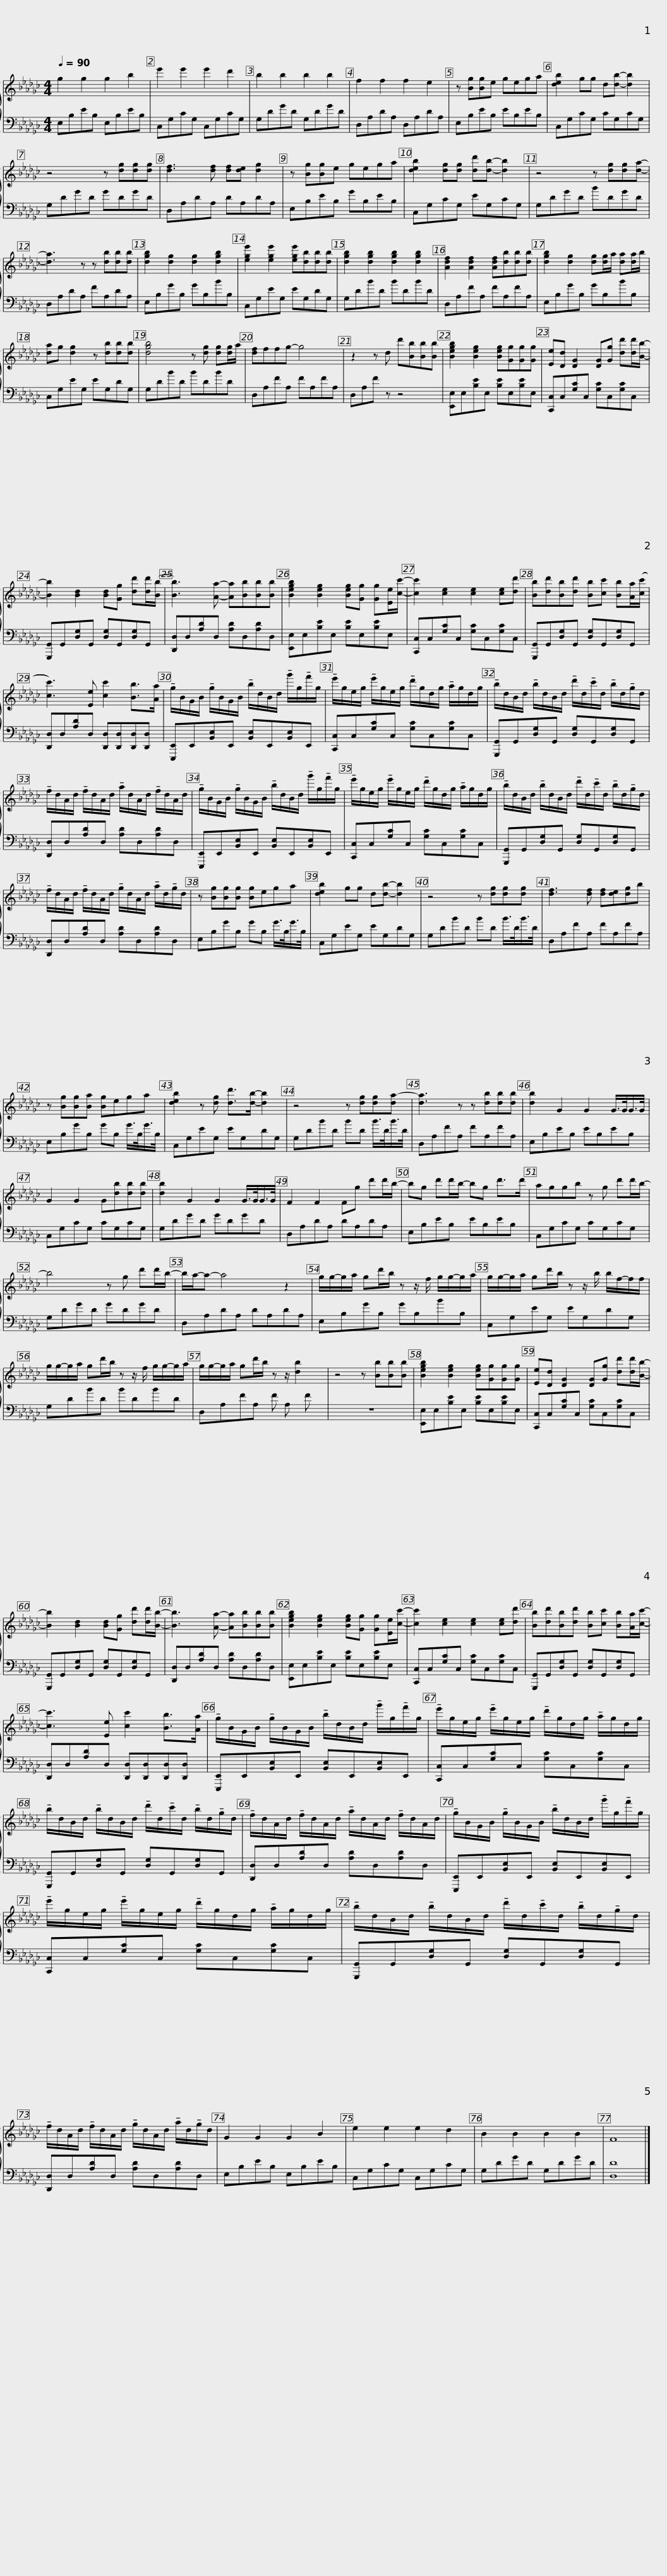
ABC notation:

X:1
%%score { 1 | ( 2 3 ) }
L:1/8
Q:1/4=90
M:4/4
I:linebreak $
K:Gb
V:1 treble
V:2 bass
V:3 bass
V:1
 g2 g2 g2 b2 | e'2 e'2 e'2 d'2 | b2 b2 b2 b2 | f2 f2 f2 e2 |$ z [Bg][Bg]e gega | %5
 [deb]2 gg d[db]- [db]2 | z4 z [dg][dg][dg] | [df]3 [df] [df][de] [dg]2 |$ z [Bg][Bg]e gega | [deb]2 [dg][dg] [dd'][db]- [db]2 | %10
 z4 z [dg][dg][da]- | [da]3 z z [db][db][db] |$ [dgb]2 [dg]2 [dg]2 [dgb]2 | [ege']2 [ege']2 [ege'][db][db][db] | [dgb]2 [dgb]2 [dgb]2 [dgb]2 | %15
 [Adf]2 [Adf]2 [Adf][db][db][db] |$ [dgb]2 [dg]2 [dg][dg]/a/ [da][da]/b/ | [da]g [dg]2 z [db][db][db] | [dgb]4 z [dg] [dg][dg]/a/ | [df]ffg- g4 |$ %20
 z2 z d d'[Bb][Bb][Bb] | [Begb]2 [Beg]2 [Beg][Gg][Gg][Gg] | [Ee][Dd] [DG]2 [DG][Gg] [dd'][dd']/[Bb]/- | [Bb]2 [Bd]2 [Bd][Gg] [dd'][dd']/([Bb]/ |$ [Bb]3) [Aa]- [Aa][Bb][Bb][Bb] | %25
 [Begb]2 [Beg]2 [Beg][Gg] [Gg][Ee]/[cc']/- | [cc']2 [ce]2 [ce]2 [ce][dd'] | [Bb][dd'][Bb][dd'] [Bb][cc'] [Bb][Aa]/(([cc']/ |$ [cc']3)) [Ee] [cc']2 [Bb]>[Aa] | !tenuto!g/B/G/B/ !tenuto!g/B/G/B/ !tenuto!b/d/B/d/ !tenuto!g'/g/!tenuto!f'/g/ |$ %30
 !tenuto!e'/g/e/g/ !tenuto!e'/g/e/g/ !tenuto!d'/g/d/g/ !tenuto!a/g/d/g/ |$ !tenuto!b/d/B/d/ !tenuto!b/d/B/d/ !tenuto!d'/d/!tenuto!c'/d/ !tenuto!b/d/!tenuto!g/d/ | !tenuto!f/d/A/d/ !tenuto!f/d/A/d/ !tenuto!a/d/A/d/ !tenuto!f/d/A/d/ |$ !tenuto!g/B/G/B/ !tenuto!g/B/G/B/ !tenuto!b/d/B/d/ !tenuto!g'/g/!tenuto!f'/g/ | !tenuto!e'/g/e/g/ !tenuto!e'/g/e/g/ !tenuto!d'/g/d/g/ !tenuto!a/g/d/g/ |$ %35
 !tenuto!b/d/B/d/ !tenuto!b/d/B/d/ !tenuto!d'/d/!tenuto!c'/d/ !tenuto!b/d/!tenuto!g/d/ | !tenuto!f/d/A/d/ !tenuto!f/d/A/d/ !tenuto!g/d/A/d/ !tenuto!a/d/!tenuto!g/d/ | z [Bg][Bg][Bg] [Bg]ega |$ [deb]2 gg d[db]- [db]2 | z4 z [dg][dg][dg] | %40
 [df]3 [df] [df][de][dg]b |$ z [Bg][Bg][Ba] [Bg]ega |$ [deb]2 z [dg] [dd']>[db]- [db]2 | z4 z [dg][dg][da-] | [da]3 z z [db][db][db] |$ %45
 [db]2 G2 G2 G/>G/G/>G/ |$ G2 G2 G[db][db][db] | [db]2 G2 G2 G/>G/G/>G/ | F2 F2 Fg d'd'/b/- |$ bg d'd'/b/- bg d'>d' |$ %50
 aggb z g d'd'/b/- | b4 z g d'd'/b/- | b/a/-a- a4 z2 |$ g/g/-g/a/ gd'/b/ z z/ f/ g/g/-g/a/ | g/g/-g/a/ gd'/b/ z z/ b/ b/f/-f/f/ |$ %55
 g/g/-g/a/ gd'/b/ z z/ f/ g/g/-g/a/ | g/g/-g/a/ gd'/b/ z z/ [db]2- | z4 z [Bb][Bb][Bb] |$ [Begb]2 [Beg]2 [Beg][Gg][Gg][Gg] | [Ee][Dd] [DG]2 [DG][Gg] [dd'][dd']/[Bb]/- | %60
 [Bb]2 [Bd]2 [Bd][Gg] [dd'][dd']/[Bb]/- | [Bb]3 [Aa]- [Aa][Bb][Bb][Bb] |$ [Begb]2 [Beg]2 [Beg][Gg] [Gg][Ee]/[cc']/- | [cc']2 [ce]2 [ce]2 [ce][dd'] | [Bb][dd'][Bb][dd'] [Bb][cc'] [Bb][Aa]/[cc']/- | %65
 [cc']3 [Ee] [cc']2 [Bb]>[Aa] |$ !tenuto!g/B/G/B/ !tenuto!g/B/G/B/ !tenuto!b/d/B/d/ !tenuto!g'/g/!tenuto!f'/g/ | !tenuto!e'/g/e/g/ !tenuto!e'/g/e/g/ !tenuto!d'/g/d/g/ !tenuto!a/g/d/g/ |$ !tenuto!b/d/B/d/ !tenuto!b/d/B/d/ !tenuto!d'/d/!tenuto!c'/d/ !tenuto!b/d/!tenuto!g/d/ | !tenuto!f/d/A/d/ !tenuto!f/d/A/d/ !tenuto!a/d/A/d/ !tenuto!f/d/A/d/ |$ %70
 !tenuto!g/B/G/B/ !tenuto!g/B/G/B/ !tenuto!b/d/B/d/ !tenuto!g'/g/!tenuto!f'/g/ | !tenuto!e'/g/e/g/ !tenuto!e'/g/e/g/ !tenuto!d'/g/d/g/ !tenuto!a/g/d/g/ |$ !tenuto!b/d/B/d/ !tenuto!b/d/B/d/ !tenuto!d'/d/!tenuto!c'/d/ !tenuto!b/d/!tenuto!g/d/ | !tenuto!f/d/A/d/ !tenuto!f/d/A/d/ !tenuto!g/d/A/d/ !tenuto!a/d/!tenuto!g/d/ | G2 G2 G2 B2 |$ %75
 e2 e2 e2 d2 | B2 B2 B2 B2 | F8 |] %78
V:2
 E,B,EB, E,B,EB, | C,G,CG, C,G,CG, | G,DGD G,DGD | D,A,DA, D,A,DA, |$ E,B,EB, EB,EB, | %5
 C,G,CG, CG,CG, | G,DGD GDGD | D,A,DA, DA,DA, |$ E,B,EB, GB,EB, | C,G,CG, EG,CG, | %10
 G,DGD BDGD | D,A,DA, FA,DA, |$ E,B,GB, GB,BB, | C,G,EG, EG,DG, | G,DBD BDBD | %15
 D,A,FA, FA,FA, |$ E,B,GB, GB,BB, | C,G,EG, EG,DG, | G,DBD BDBD | D,A,FA, FA,FA, |$ %20
 D,A,F z z4 | [E,,E,]E,[B,E]E, [B,E]E,[B,E]E, | [C,,C,]C,[G,C]C, [G,C]C,[G,C]C, | [G,,,G,,]G,,[D,G,]G,, [D,G,]G,,[D,G,]G,, |$ [D,,D,]D,[A,D]D, [A,D]D,[A,D]D, | %25
 [E,,E,]E,[B,E]E, [B,E]E,[B,E]E, | [C,,C,]C,[G,C]C, [G,C]C,[G,C]C, | [G,,,G,,]G,,[D,G,]G,, [D,G,]G,,[D,G,]G,, |$ [D,,D,]D,[A,D]D, [D,,D,][D,,D,][D,,D,][D,,D,] | [E,,,E,,]E,,[B,,E,]E,, [B,,E,]E,,[B,,E,]E,, |$ %30
 [C,,C,]C,[G,C]C, [G,C]C,[G,C]C, |$ [G,,,G,,]G,,[D,G,]G,, [D,G,]G,,[D,G,]G,, | [D,,D,]D,[A,D]D, [A,D]D,[A,D]D, |$ [E,,,E,,]E,,[B,,E,]E,, [B,,E,]E,,[B,,E,]E,, | [C,,C,]C,[G,C]C, [G,C]C,[G,C]C, |$ %35
 [G,,,G,,]G,,[D,G,]G,, [D,G,]G,,[D,G,]G,, | [D,,D,]D,[A,D]D, [A,D]D,[A,D]D, | E,B,GB, GB, G/>B,/G/>B,/ |$ C,G,EG, EG,DG, | G,DBD BD B/>D/B/>D/ | %40
 D,A,FA, FA,FA, |$ E,B,GB, GB, G/>B,/G/>B,/ |$ C,G,EG, EG,DG, | G,DBD BD B/>D/B/>D/ | D,A,FA, FA,FA, |$ %45
 E,B,EB, EB,EB, |$ C,G,CG, CG,CG, | G,DGD GDGD | D,A,DA, DA,DA, |$ E,B,EB, EB,EB, |$ %50
 C,G,CG, CG,CG, | G,DGD GDGD | D,A,DA, DA,DA, |$ E,B,GB, GB,BB, | C,G,EG, EG,DG, |$ %55
 G,DBD BDBD | D,A,FA, F A, F x/ | z8 |$ [E,,E,]E,[B,E]E, [B,E]E,[B,E]E, | [C,,C,]C,[G,C]C, [G,C]C,[G,C]C, | %60
 [G,,,G,,]G,,[D,G,]G,, [D,G,]G,,[D,G,]G,, | [D,,D,]D,[A,D]D, [A,D]D,[A,D]D, |$ [E,,E,]E,[B,E]E, [B,E]E,[B,E]E, | [C,,C,]C,[G,C]C, [G,C]C,[G,C]C, | [G,,,G,,]G,,[D,G,]G,, [D,G,]G,,[D,G,]G,, | %65
 [D,,D,]D,[A,D]D, [D,,D,][D,,D,][D,,D,][D,,D,] |$ [E,,,E,,]E,,[B,,E,]E,, [B,,E,]E,,[B,,E,]E,, | [C,,C,]C,[G,C]C, [G,C]C,[G,C]C, |$ [G,,,G,,]G,,[D,G,]G,, [D,G,]G,,[D,G,]G,, | [D,,D,]D,[A,D]D, [A,D]D,[A,D]D, |$ %70
 [E,,,E,,]E,,[B,,E,]E,, [B,,E,]E,,[B,,E,]E,, | [C,,C,]C,[G,C]C, [G,C]C,[G,C]C, |$ [G,,,G,,]G,,[D,G,]G,, [D,G,]G,,[D,G,]G,, | [D,,D,]D,[A,D]D, [A,D]D,[A,D]D, | E,B,EB, E,B,EB, |$ %75
 C,G,CG, C,G,CG, | G,DGD G,DGD | D8 |] %78
V:3
 x8 | x8 | x8 | x8 |$ x8 | %5
 x8 | x8 | x8 |$ x8 | x8 | %10
 x8 | x8 |$ x8 | x8 | x8 | %15
 x8 |$ x8 | x8 | x8 | x8 |$ %20
 x8 | x8 | x8 | x8 |$ x8 | %25
 x8 | x8 | x8 |$ x8 | x8 |$ %30
 x8 |$ x8 | x8 |$ x8 | x8 |$ %35
 x8 | x8 | x8 |$ x8 | x8 | %40
 x8 |$ x8 |$ x8 | x8 | x8 |$ %45
 x8 |$ x8 | x8 | x8 |$ x8 |$ %50
 x8 | x8 | x8 |$ x8 | x8 |$ %55
 x8 | x15/2 | x8 |$ x8 | x8 | %60
 x8 | x8 |$ x8 | x8 | x8 | %65
 x8 |$ x8 | x8 |$ x8 | x8 |$ %70
 x8 | x8 |$ x8 | x8 | x8 |$ %75
 x8 | x8 | D,8 |] %78
